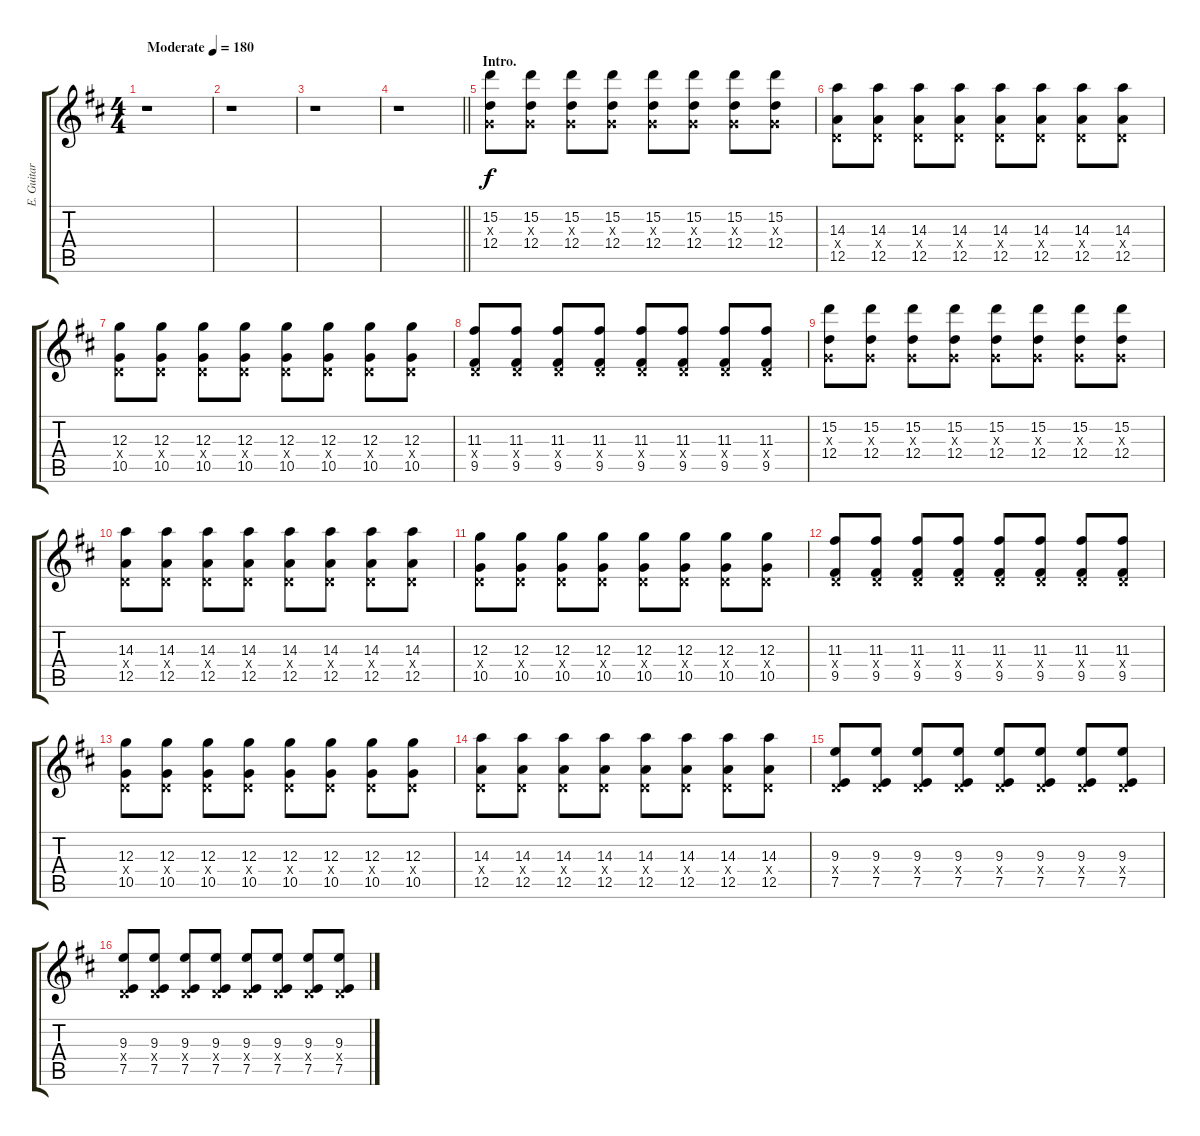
\track ("E. Guitar I" "E. Guitar ") {instrument overdrivenguitar}
\staff {score tabs}
\tuning (E4 B3 G3 D3 A2 E2) {hide}
\ts (4 4)
\tempo (180 "Moderate")
\clef g2
\ks d
r.1{dy f instrument overdrivenguitar} |
r.1 |
r.1 |
\barLineRight lightlight
r.1 |
\section ("" "Intro.")
(15.2 0.3{x} 12.4).8 (15.2 0.3{x} 12.4).8 (15.2 0.3{x} 12.4).8 (15.2 0.3{x} 12.4).8 (15.2 0.3{x} 12.4).8 (15.2 0.3{x} 12.4).8 (15.2 0.3{x} 12.4).8 (15.2 0.3{x} 12.4).8 |
(14.3 0.4{x} 12.5).8 (14.3 0.4{x} 12.5).8 (14.3 0.4{x} 12.5).8 (14.3 0.4{x} 12.5).8 (14.3 0.4{x} 12.5).8 (14.3 0.4{x} 12.5).8 (14.3 0.4{x} 12.5).8 (14.3 0.4{x} 12.5).8 |
(12.3 0.4{x} 10.5).8 (12.3 0.4{x} 10.5).8 (12.3 0.4{x} 10.5).8 (12.3 0.4{x} 10.5).8 (12.3 0.4{x} 10.5).8 (12.3 0.4{x} 10.5).8 (12.3 0.4{x} 10.5).8 (12.3 0.4{x} 10.5).8 |
(11.3 0.4{x} 9.5).8 (11.3 0.4{x} 9.5).8 (11.3 0.4{x} 9.5).8 (11.3 0.4{x} 9.5).8 (11.3 0.4{x} 9.5).8 (11.3 0.4{x} 9.5).8 (11.3 0.4{x} 9.5).8 (11.3 0.4{x} 9.5).8 |
(15.2 0.3{x} 12.4).8 (15.2 0.3{x} 12.4).8 (15.2 0.3{x} 12.4).8 (15.2 0.3{x} 12.4).8 (15.2 0.3{x} 12.4).8 (15.2 0.3{x} 12.4).8 (15.2 0.3{x} 12.4).8 (15.2 0.3{x} 12.4).8 |
(14.3 0.4{x} 12.5).8 (14.3 0.4{x} 12.5).8 (14.3 0.4{x} 12.5).8 (14.3 0.4{x} 12.5).8 (14.3 0.4{x} 12.5).8 (14.3 0.4{x} 12.5).8 (14.3 0.4{x} 12.5).8 (14.3 0.4{x} 12.5).8 |
(12.3 0.4{x} 10.5).8 (12.3 0.4{x} 10.5).8 (12.3 0.4{x} 10.5).8 (12.3 0.4{x} 10.5).8 (12.3 0.4{x} 10.5).8 (12.3 0.4{x} 10.5).8 (12.3 0.4{x} 10.5).8 (12.3 0.4{x} 10.5).8 |
(11.3 0.4{x} 9.5).8 (11.3 0.4{x} 9.5).8 (11.3 0.4{x} 9.5).8 (11.3 0.4{x} 9.5).8 (11.3 0.4{x} 9.5).8 (11.3 0.4{x} 9.5).8 (11.3 0.4{x} 9.5).8 (11.3 0.4{x} 9.5).8 |
(12.3 0.4{x} 10.5).8 (12.3 0.4{x} 10.5).8 (12.3 0.4{x} 10.5).8 (12.3 0.4{x} 10.5).8 (12.3 0.4{x} 10.5).8 (12.3 0.4{x} 10.5).8 (12.3 0.4{x} 10.5).8 (12.3 0.4{x} 10.5).8 |
(14.3 0.4{x} 12.5).8 (14.3 0.4{x} 12.5).8 (14.3 0.4{x} 12.5).8 (14.3 0.4{x} 12.5).8 (14.3 0.4{x} 12.5).8 (14.3 0.4{x} 12.5).8 (14.3 0.4{x} 12.5).8 (14.3 0.4{x} 12.5).8 |
(9.3 0.4{x} 7.5).8 (9.3 0.4{x} 7.5).8 (9.3 0.4{x} 7.5).8 (9.3 0.4{x} 7.5).8 (9.3 0.4{x} 7.5).8 (9.3 0.4{x} 7.5).8 (9.3 0.4{x} 7.5).8 (9.3 0.4{x} 7.5).8 |
(9.3 0.4{x} 7.5).8 (9.3 0.4{x} 7.5).8 (9.3 0.4{x} 7.5).8 (9.3 0.4{x} 7.5).8 (9.3 0.4{x} 7.5).8 (9.3 0.4{x} 7.5).8 (9.3 0.4{x} 7.5).8 (9.3 0.4{x} 7.5).8
